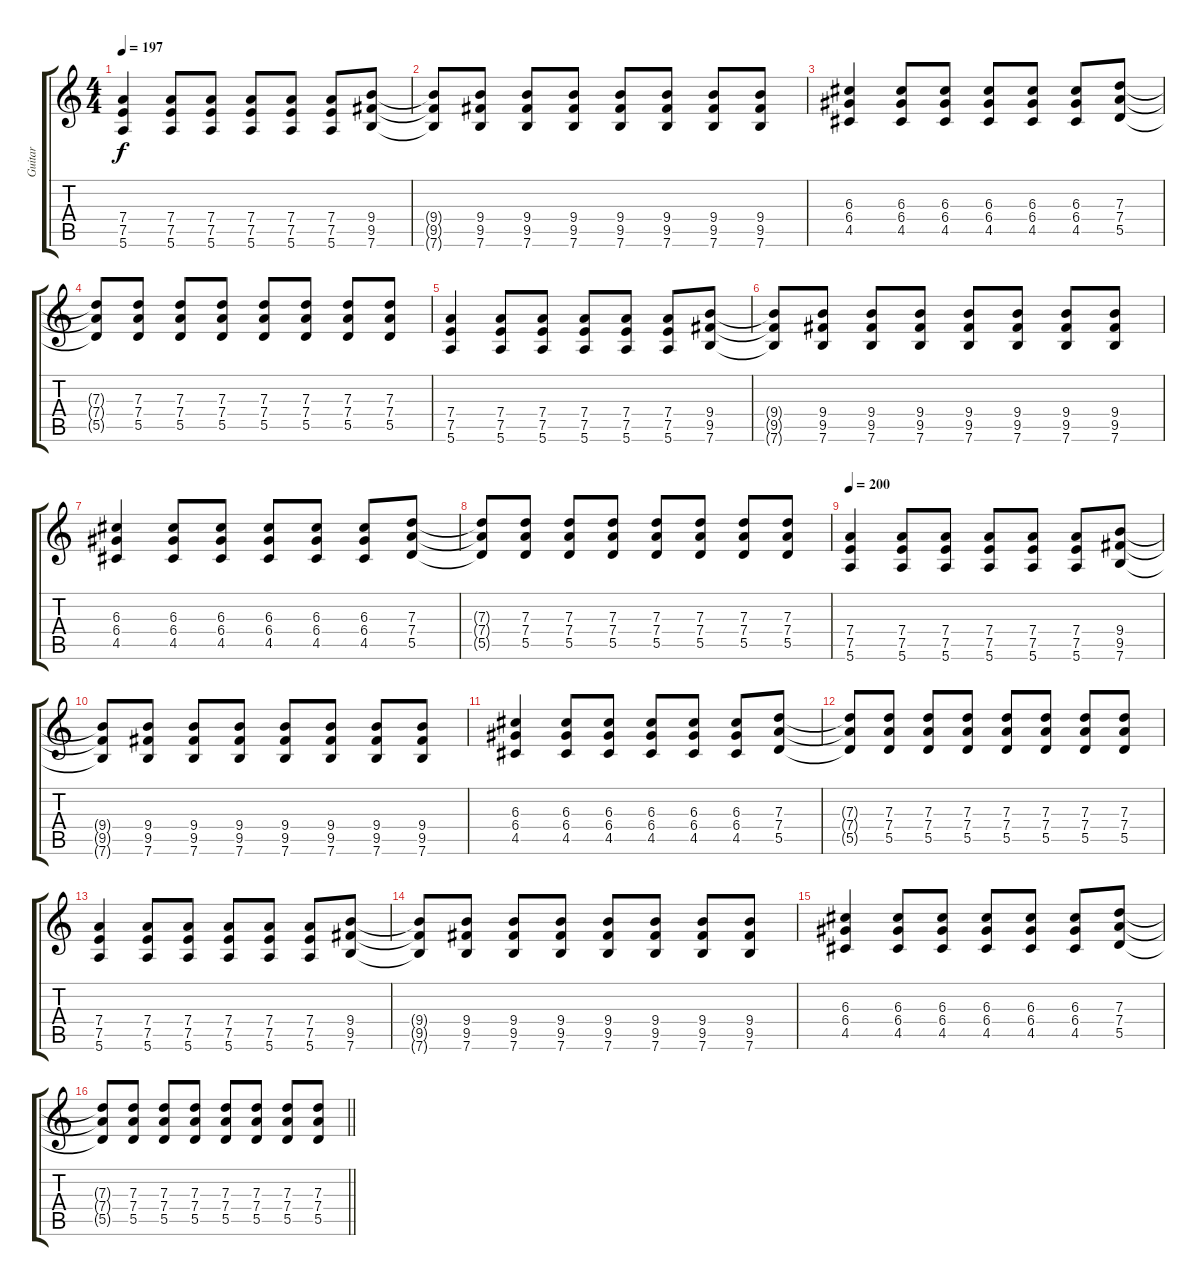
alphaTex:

\track ("Guitar" "Guitar") {instrument distortionguitar}
\staff {score tabs}
\tuning (E4 B3 G3 D3 A2 E2) {hide}
\ts (4 4)
\tempo 197
\clef g2
\ks c
(7.4 7.5 5.6).4{dy f} (7.4 7.5 5.6).8 (7.4 7.5 5.6).8 (7.4 7.5 5.6).8 (7.4 7.5 5.6).8 (7.4 7.5 5.6).8 (9.4 9.5 7.6).8 |
(9.4{t} 9.5{t} 7.6{t}).8 (9.4 9.5 7.6).8 (9.4 9.5 7.6).8 (9.4 9.5 7.6).8 (9.4 9.5 7.6).8 (9.4 9.5 7.6).8 (9.4 9.5 7.6).8 (9.4 9.5 7.6).8 |
(6.3 6.4 4.5).4 (6.3 6.4 4.5).8 (6.3 6.4 4.5).8 (6.3 6.4 4.5).8 (6.3 6.4 4.5).8 (6.3 6.4 4.5).8 (7.3 7.4 5.5).8 |
(7.3{t} 7.4{t} 5.5{t}).8 (7.3 7.4 5.5).8 (7.3 7.4 5.5).8 (7.3 7.4 5.5).8 (7.3 7.4 5.5).8 (7.3 7.4 5.5).8 (7.3 7.4 5.5).8 (7.3 7.4 5.5).8 |
(7.4 7.5 5.6).4 (7.4 7.5 5.6).8 (7.4 7.5 5.6).8 (7.4 7.5 5.6).8 (7.4 7.5 5.6).8 (7.4 7.5 5.6).8 (9.4 9.5 7.6).8 |
(9.4{t} 9.5{t} 7.6{t}).8 (9.4 9.5 7.6).8 (9.4 9.5 7.6).8 (9.4 9.5 7.6).8 (9.4 9.5 7.6).8 (9.4 9.5 7.6).8 (9.4 9.5 7.6).8 (9.4 9.5 7.6).8 |
(6.3 6.4 4.5).4 (6.3 6.4 4.5).8 (6.3 6.4 4.5).8 (6.3 6.4 4.5).8 (6.3 6.4 4.5).8 (6.3 6.4 4.5).8 (7.3 7.4 5.5).8 |
(7.3{t} 7.4{t} 5.5{t}).8 (7.3 7.4 5.5).8 (7.3 7.4 5.5).8 (7.3 7.4 5.5).8 (7.3 7.4 5.5).8 (7.3 7.4 5.5).8 (7.3 7.4 5.5).8 (7.3 7.4 5.5).8 |
\tempo 200
(7.4 7.5 5.6).4 (7.4 7.5 5.6).8 (7.4 7.5 5.6).8 (7.4 7.5 5.6).8 (7.4 7.5 5.6).8 (7.4 7.5 5.6).8 (9.4 9.5 7.6).8 |
(9.4{t} 9.5{t} 7.6{t}).8 (9.4 9.5 7.6).8 (9.4 9.5 7.6).8 (9.4 9.5 7.6).8 (9.4 9.5 7.6).8 (9.4 9.5 7.6).8 (9.4 9.5 7.6).8 (9.4 9.5 7.6).8 |
(6.3 6.4 4.5).4 (6.3 6.4 4.5).8 (6.3 6.4 4.5).8 (6.3 6.4 4.5).8 (6.3 6.4 4.5).8 (6.3 6.4 4.5).8 (7.3 7.4 5.5).8 |
(7.3{t} 7.4{t} 5.5{t}).8 (7.3 7.4 5.5).8 (7.3 7.4 5.5).8 (7.3 7.4 5.5).8 (7.3 7.4 5.5).8 (7.3 7.4 5.5).8 (7.3 7.4 5.5).8 (7.3 7.4 5.5).8 |
(7.4 7.5 5.6).4 (7.4 7.5 5.6).8 (7.4 7.5 5.6).8 (7.4 7.5 5.6).8 (7.4 7.5 5.6).8 (7.4 7.5 5.6).8 (9.4 9.5 7.6).8 |
(9.4{t} 9.5{t} 7.6{t}).8 (9.4 9.5 7.6).8 (9.4 9.5 7.6).8 (9.4 9.5 7.6).8 (9.4 9.5 7.6).8 (9.4 9.5 7.6).8 (9.4 9.5 7.6).8 (9.4 9.5 7.6).8 |
(6.3 6.4 4.5).4 (6.3 6.4 4.5).8 (6.3 6.4 4.5).8 (6.3 6.4 4.5).8 (6.3 6.4 4.5).8 (6.3 6.4 4.5).8 (7.3 7.4 5.5).8 |
\barLineRight lightlight
(7.3{t} 7.4{t} 5.5{t}).8 (7.3 7.4 5.5).8 (7.3 7.4 5.5).8 (7.3 7.4 5.5).8 (7.3 7.4 5.5).8 (7.3 7.4 5.5).8 (7.3 7.4 5.5).8 (7.3 7.4 5.5).8
